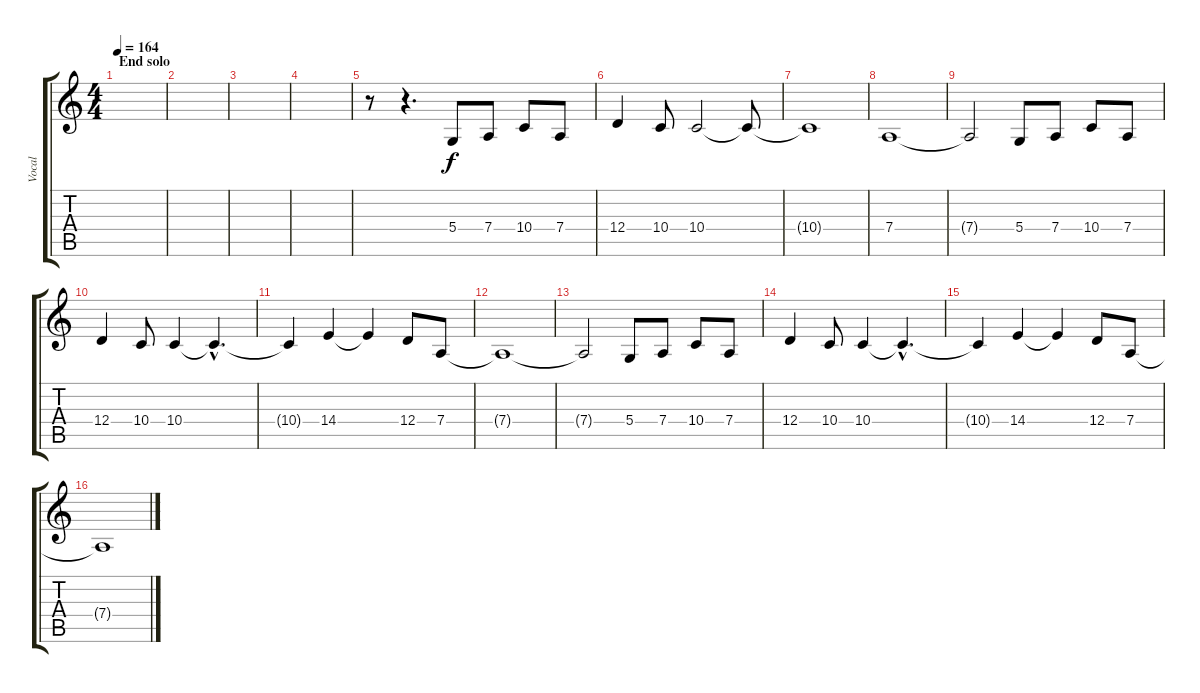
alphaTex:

\track ("Vocal" "Vocal") {instrument harmonica}
\staff {score tabs}
\tuning (E4 B3 G3 D3 A2 E2) {hide}
\ts (4 4)
\section ("" "End solo")
\tempo 164
\clef g2
\ks c
|
|
|
|
r.8 r.4{d} 5.4.8{volume 10} 7.4.8 10.4.8 7.4.8 |
12.4.4 10.4.8 10.4.2 10.4{t}.8 |
10.4{t}.1 |
7.4.1{volume 10} |
7.4{t}.2{volume 5} 5.4.8 7.4.8 10.4.8 7.4.8 |
12.4.4 10.4.8 10.4.4 10.4{hac t}.4{d} |
10.4{t}.4 14.4.4 14.4{t}.4 12.4.8 7.4.8 |
7.4{t}.1{volume 3} |
7.4{t}.2 5.4.8 7.4.8 10.4.8 7.4.8{volume 2} |
12.4.4 10.4.8 10.4.4 10.4{hac t}.4{d} |
10.4{t}.4 14.4.4 14.4{t}.4 12.4.8 7.4.8 |
7.4{t}.1
